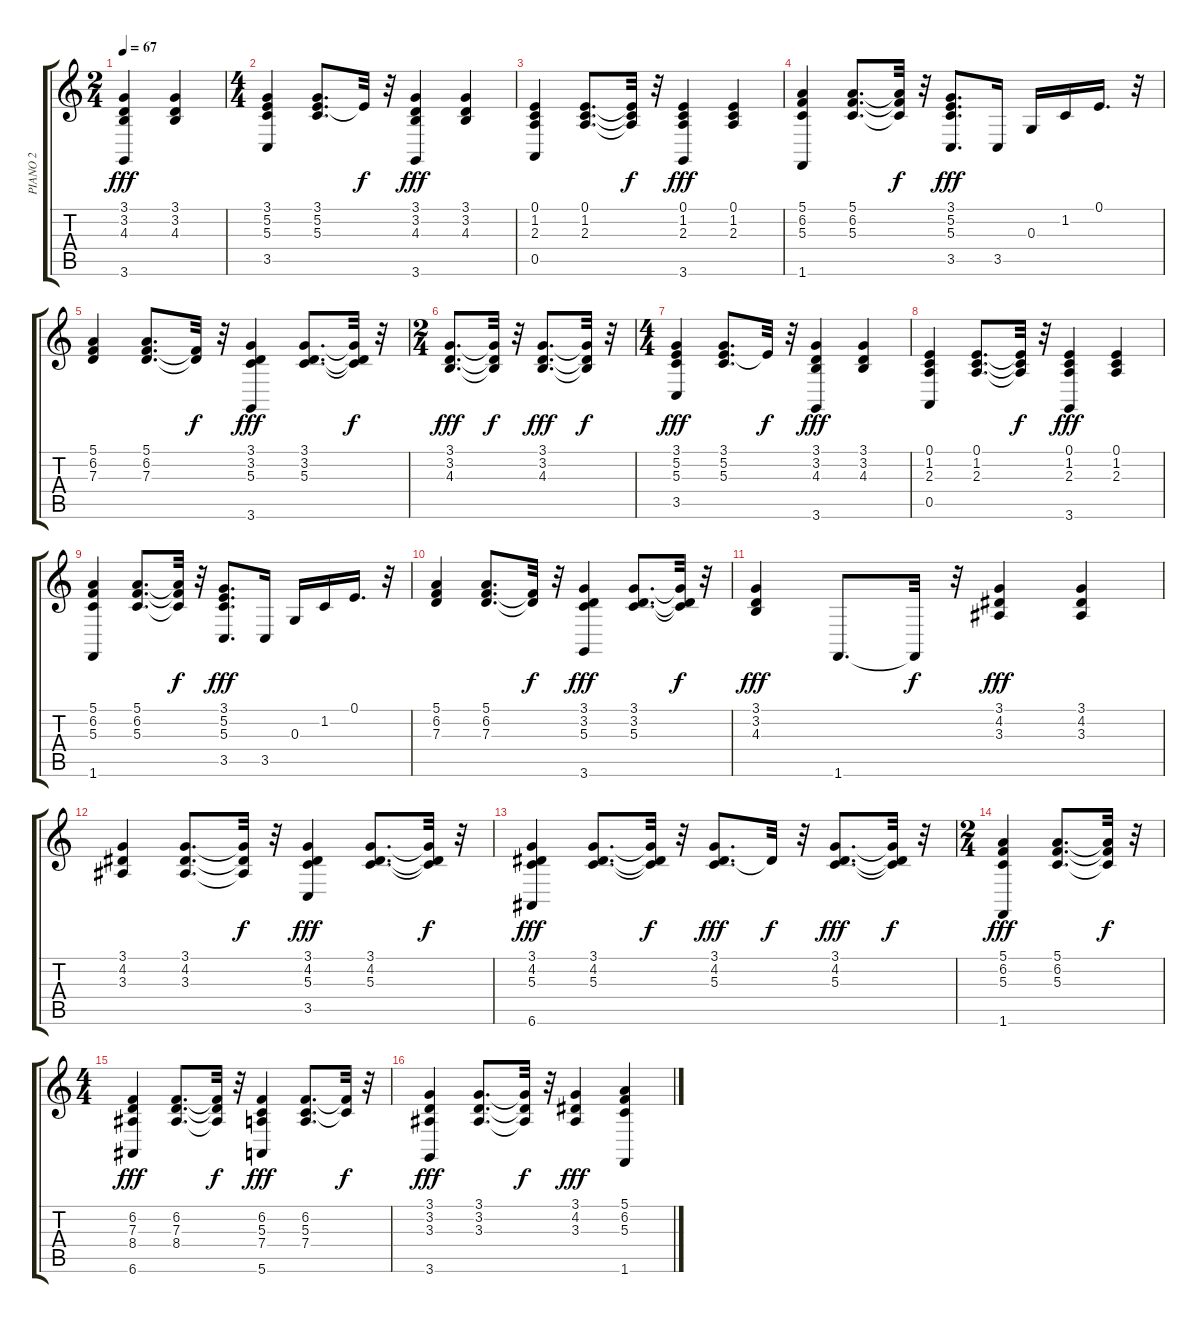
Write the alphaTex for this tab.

\track ("PIANO 2" "PIANO 2") {instrument brightacousticpiano}
\staff {score tabs}
\tuning (E4 B3 G3 D3 A2 E2) {hide}
\ts (2 4)
\tempo 67
\clef g2
\ks c
(3.1 3.2 4.3 3.6).4{dy fff} (3.1 3.2 4.3).4 |
\ts (4 4)
(3.1 5.2 5.3 3.5).4 (3.1 5.2 5.3).8{d} 5.2{t}.32{dy f} r.32 (3.1 3.2 4.3 3.6).4{dy fff} (3.1 3.2 4.3).4 |
(0.1 1.2 2.3 0.5).4 (0.1 1.2 2.3).8{d} (0.1{t} 1.2{t} 2.3{t}).32{dy f} r.32 (0.1 1.2 2.3 3.6).4{dy fff} (0.1 1.2 2.3).4 |
(5.1 6.2 5.3 1.6).4 (5.1 6.2 5.3).8{d} (5.1{t} 6.2{t} 5.3{t}).32{dy f} r.32 (3.1 5.2 5.3 3.5).8{d dy fff} 3.5.16 0.3.16 1.2.16 0.1.16{d} r.32 |
(5.1 6.2 7.3).4 (5.1 6.2 7.3).8{d} (6.2{t} 7.3{t}).32{dy f} r.32 (3.1 3.2 5.3 3.6).4{dy fff} (3.1 3.2 5.3).8{d} (3.1{t} 3.2{t} 5.3{t}).32{dy f} r.32 |
\ts (2 4)
(3.1 3.2 4.3).8{d dy fff} (3.1{t} 3.2{t} 4.3{t}).32{dy f} r.32 (3.1 3.2 4.3).8{d dy fff} (3.1{t} 3.2{t} 4.3{t}).32{dy f} r.32 |
\ts (4 4)
(3.1 5.2 5.3 3.5).4{dy fff} (3.1 5.2 5.3).8{d} 5.2{t}.32{dy f} r.32 (3.1 3.2 4.3 3.6).4{dy fff} (3.1 3.2 4.3).4 |
(0.1 1.2 2.3 0.5).4 (0.1 1.2 2.3).8{d} (0.1{t} 1.2{t} 2.3{t}).32{dy f} r.32 (0.1 1.2 2.3 3.6).4{dy fff} (0.1 1.2 2.3).4 |
(5.1 6.2 5.3 1.6).4 (5.1 6.2 5.3).8{d} (5.1{t} 6.2{t} 5.3{t}).32{dy f} r.32 (3.1 5.2 5.3 3.5).8{d dy fff} 3.5.16 0.3.16 1.2.16 0.1.16{d} r.32 |
(5.1 6.2 7.3).4 (5.1 6.2 7.3).8{d} (6.2{t} 7.3{t}).32{dy f} r.32 (3.1 3.2 5.3 3.6).4{dy fff} (3.1 3.2 5.3).8{d} (3.1{t} 3.2{t} 5.3{t}).32{dy f} r.32 |
(3.1 3.2 4.3).4{dy fff} 1.6.8{d} 1.6{t}.32{dy f} r.32 (3.1 4.2 3.3).4{dy fff} (3.1 4.2 3.3).4 |
(3.1 4.2 3.3).4 (3.1 4.2 3.3).8{d} (3.1{t} 4.2{t} 3.3{t}).32{dy f} r.32 (3.1 4.2 5.3 3.5).4{dy fff} (3.1 4.2 5.3).8{d} (3.1{t} 4.2{t} 5.3{t}).32{dy f} r.32 |
(3.1 4.2 5.3 6.6).4{dy fff} (3.1 4.2 5.3).8{d} (3.1{t} 4.2{t} 5.3{t}).32{dy f} r.32 (3.1 4.2 5.3).8{d dy fff} 4.2{t}.32{dy f} r.32 (3.1 4.2 5.3).8{d dy fff} (3.1{t} 4.2{t} 5.3{t}).32{dy f} r.32 |
\ts (2 4)
(5.1 6.2 5.3 1.6).4{dy fff} (5.1 6.2 5.3).8{d} (5.1{t} 6.2{t} 5.3{t}).32{dy f} r.32 |
\ts (4 4)
(6.2 7.3 8.4 6.6).4{dy fff} (6.2 7.3 8.4).8{d} (6.2{t} 7.3{t} 8.4{t}).32{dy f} r.32 (6.2 5.3 7.4 5.6).4{dy fff} (6.2 5.3 7.4).8{d} (6.2{t} 5.3{t}).32{dy f} r.32 |
(3.1 3.2 3.3 3.6).4{dy fff} (3.1 3.2 3.3).8{d} (3.1{t} 3.2{t} 3.3{t}).32{dy f} r.32 (3.1 4.2 3.3).4{dy fff} (5.1 6.2 5.3 1.6).4
